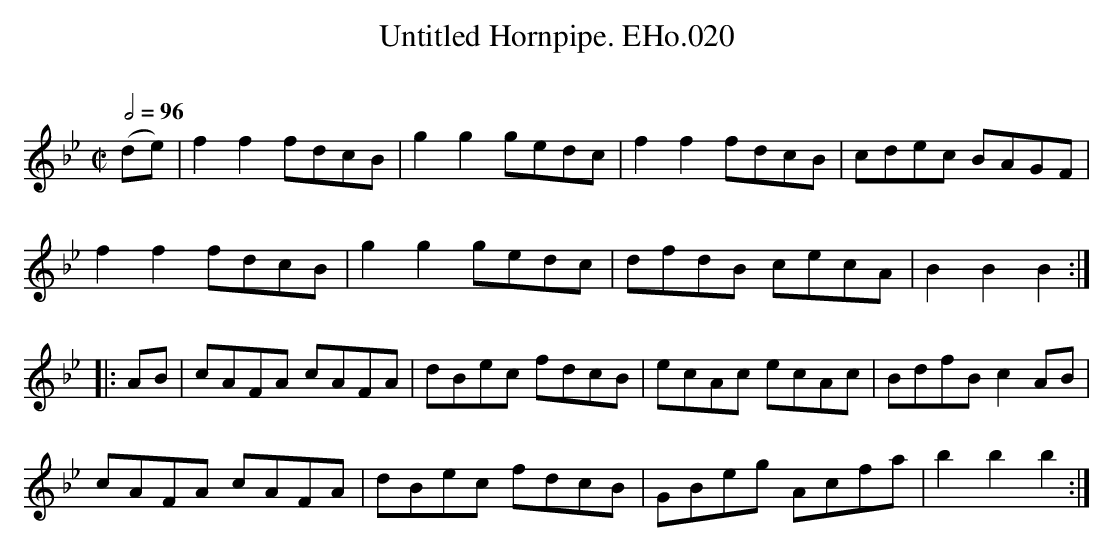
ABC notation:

X:1
T:Untitled Hornpipe. EHo.020
M:C|
L:1/8
Q:1/2=96
O:
K:Bb
(de) | f2f2fdcB | g2g2gedc | f2f2fdcB | cdec BAGF |
f2f2fdcB | g2g2gedc | dfdB cecA | B2B2B2 :|
|: AB | cAFA cAFA | dBec fdcB | ecAc ecAc | BdfBc2AB |
cAFA cAFA | dBec fdcB | GBeg Acfa | b2b2b2 :|
